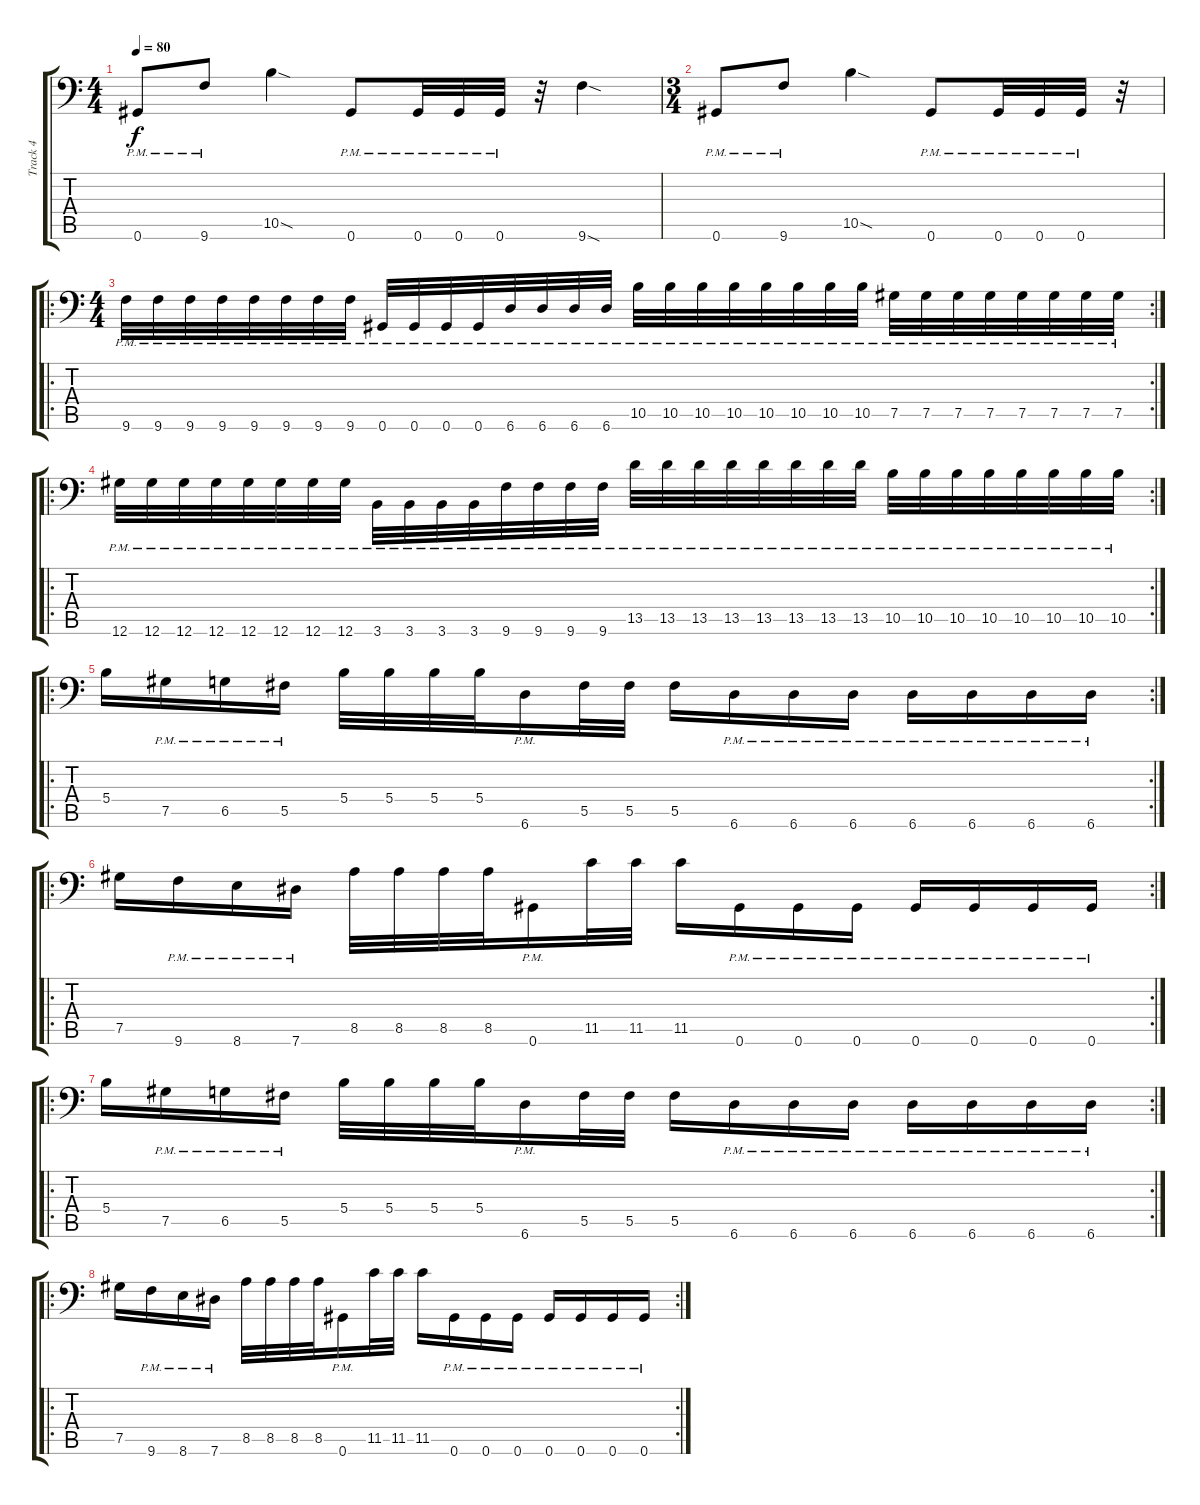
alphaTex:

\track ("Track 4" "Track 4") {instrument distortionguitar}
\staff {score tabs}
\tuning (Ab3 Eb3 B2 Gb2 Db2 Ab1) {hide}
\ts (4 4)
\tempo 80
\clef f4
\ks c
0.6{pm}.8{dy f} 9.6{pm}.8 10.5{sod}.4 0.6{pm}.8 0.6{pm}.32 0.6{pm}.32 0.6{pm}.32 r.32 9.6{sod}.4 |
\ts (3 4)
0.6{pm}.8 9.6{pm}.8 10.5{sod}.4 0.6{pm}.8 0.6{pm}.32 0.6{pm}.32 0.6{pm}.32 r.32 |
\ro
\rc 2
\ts (4 4)
9.6{pm}.32 9.6{pm}.32 9.6{pm}.32 9.6{pm}.32 9.6{pm}.32 9.6{pm}.32 9.6{pm}.32 9.6{pm}.32 0.6{pm}.32 0.6{pm}.32 0.6{pm}.32 0.6{pm}.32 6.6{pm}.32 6.6{pm}.32 6.6{pm}.32 6.6{pm}.32 10.5{pm}.32 10.5{pm}.32 10.5{pm}.32 10.5{pm}.32 10.5{pm}.32 10.5{pm}.32 10.5{pm}.32 10.5{pm}.32 7.5{pm}.32 7.5{pm}.32 7.5{pm}.32 7.5{pm}.32 7.5{pm}.32 7.5{pm}.32 7.5{pm}.32 7.5{pm}.32 |
\ro
\rc 2
12.6{pm}.32 12.6{pm}.32 12.6{pm}.32 12.6{pm}.32 12.6{pm}.32 12.6{pm}.32 12.6{pm}.32 12.6{pm}.32 3.6{pm}.32 3.6{pm}.32 3.6{pm}.32 3.6{pm}.32 9.6{pm}.32 9.6{pm}.32 9.6{pm}.32 9.6{pm}.32 13.5{pm}.32 13.5{pm}.32 13.5{pm}.32 13.5{pm}.32 13.5{pm}.32 13.5{pm}.32 13.5{pm}.32 13.5{pm}.32 10.5{pm}.32 10.5{pm}.32 10.5{pm}.32 10.5{pm}.32 10.5{pm}.32 10.5{pm}.32 10.5{pm}.32 10.5{pm}.32 |
\ro
\rc 2
5.4.16 7.5{pm}.16 6.5{pm}.16 5.5{pm}.16 5.4.32 5.4.32 5.4.32 5.4.32 6.6{pm}.16 5.5.32 5.5.32 5.5.16 6.6{pm}.16 6.6{pm}.16 6.6{pm}.16 6.6{pm}.16 6.6{pm}.16 6.6{pm}.16 6.6{pm}.16 |
\ro
\rc 2
7.5.16 9.6{pm}.16 8.6{pm}.16 7.6{pm}.16 8.5.32 8.5.32 8.5.32 8.5.32 0.6{pm}.16 11.5.32 11.5.32 11.5.16 0.6{pm}.16 0.6{pm}.16 0.6{pm}.16 0.6{pm}.16 0.6{pm}.16 0.6{pm}.16 0.6{pm}.16 |
\ro
\rc 2
5.4.16 7.5{pm}.16 6.5{pm}.16 5.5{pm}.16 5.4.32 5.4.32 5.4.32 5.4.32 6.6{pm}.16 5.5.32 5.5.32 5.5.16 6.6{pm}.16 6.6{pm}.16 6.6{pm}.16 6.6{pm}.16 6.6{pm}.16 6.6{pm}.16 6.6{pm}.16 |
\ro
\rc 2
7.5.16 9.6{pm}.16 8.6{pm}.16 7.6{pm}.16 8.5.32 8.5.32 8.5.32 8.5.32 0.6{pm}.16 11.5.32 11.5.32 11.5.16 0.6{pm}.16 0.6{pm}.16 0.6{pm}.16 0.6{pm}.16 0.6{pm}.16 0.6{pm}.16 0.6{pm}.16
